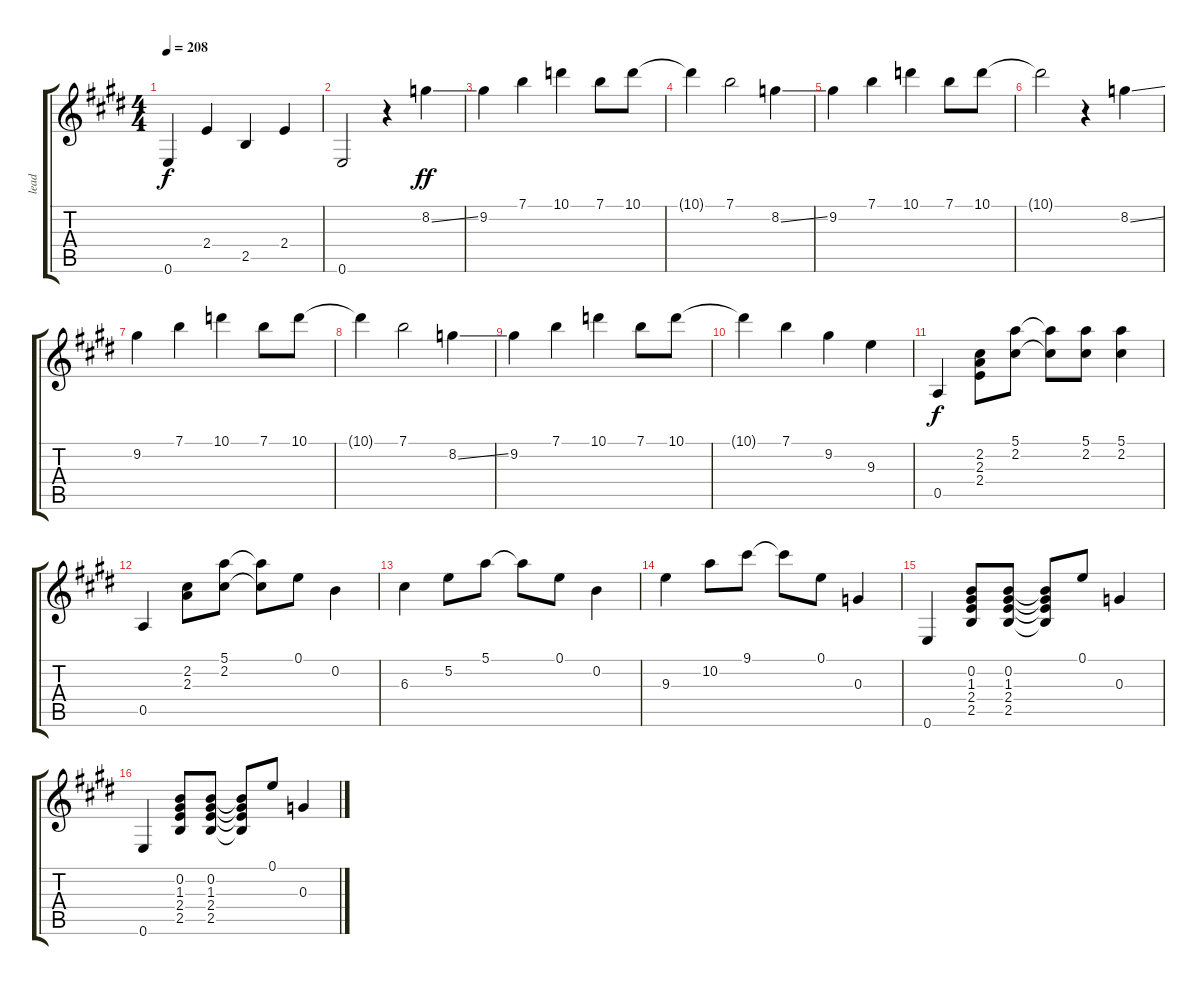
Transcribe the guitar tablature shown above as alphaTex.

\track ("lead" "lead") {instrument electricguitarmuted}
\staff {score tabs}
\tuning (E4 B3 G3 D3 A2 E2) {hide}
\ts (4 4)
\tempo 208
\clef g2
\ks e
0.6.4{dy f} 2.4.4 2.5.4 2.4.4 |
0.6.2 r.4 8.2{ss}.4{dy ff volume 16} |
9.2.4 7.1.4 10.1.4 7.1.8 10.1.8 |
10.1{t}.4 7.1.2 8.2{ss}.4 |
9.2.4 7.1.4 10.1.4 7.1.8 10.1.8 |
10.1{t}.2 r.4 8.2{ss}.4 |
9.2.4 7.1.4 10.1.4 7.1.8 10.1.8 |
10.1{t}.4 7.1.2 8.2{ss}.4 |
9.2.4 7.1.4 10.1.4 7.1.8 10.1.8 |
10.1{t}.4 7.1.4 9.2.4 9.3.4 |
0.5.4{dy f volume 13} (2.2 2.3 2.4).8 (5.1 2.2).8 (5.1{t} 2.2{t}).8 (5.1 2.2).8 (5.1 2.2).4 |
0.5.4 (2.2 2.3).8 (5.1 2.2).8 (5.1{t} 2.2{t}).8 0.1.8 0.2.4 |
6.3.4 5.2.8 5.1.8 5.1{t}.8 0.1.8 0.2.4 |
9.3.4 10.2.8 9.1.8 9.1{t}.8 0.1.8 0.3.4 |
0.6.4 (0.2 1.3 2.4 2.5).8 (0.2 1.3 2.4 2.5).8 (0.2{t} 1.3{t} 2.4{t} 2.5{t}).8 0.1.8 0.3.4 |
0.6.4 (0.2 1.3 2.4 2.5).8 (0.2 1.3 2.4 2.5).8 (0.2{t} 1.3{t} 2.4{t} 2.5{t}).8 0.1.8 0.3.4
